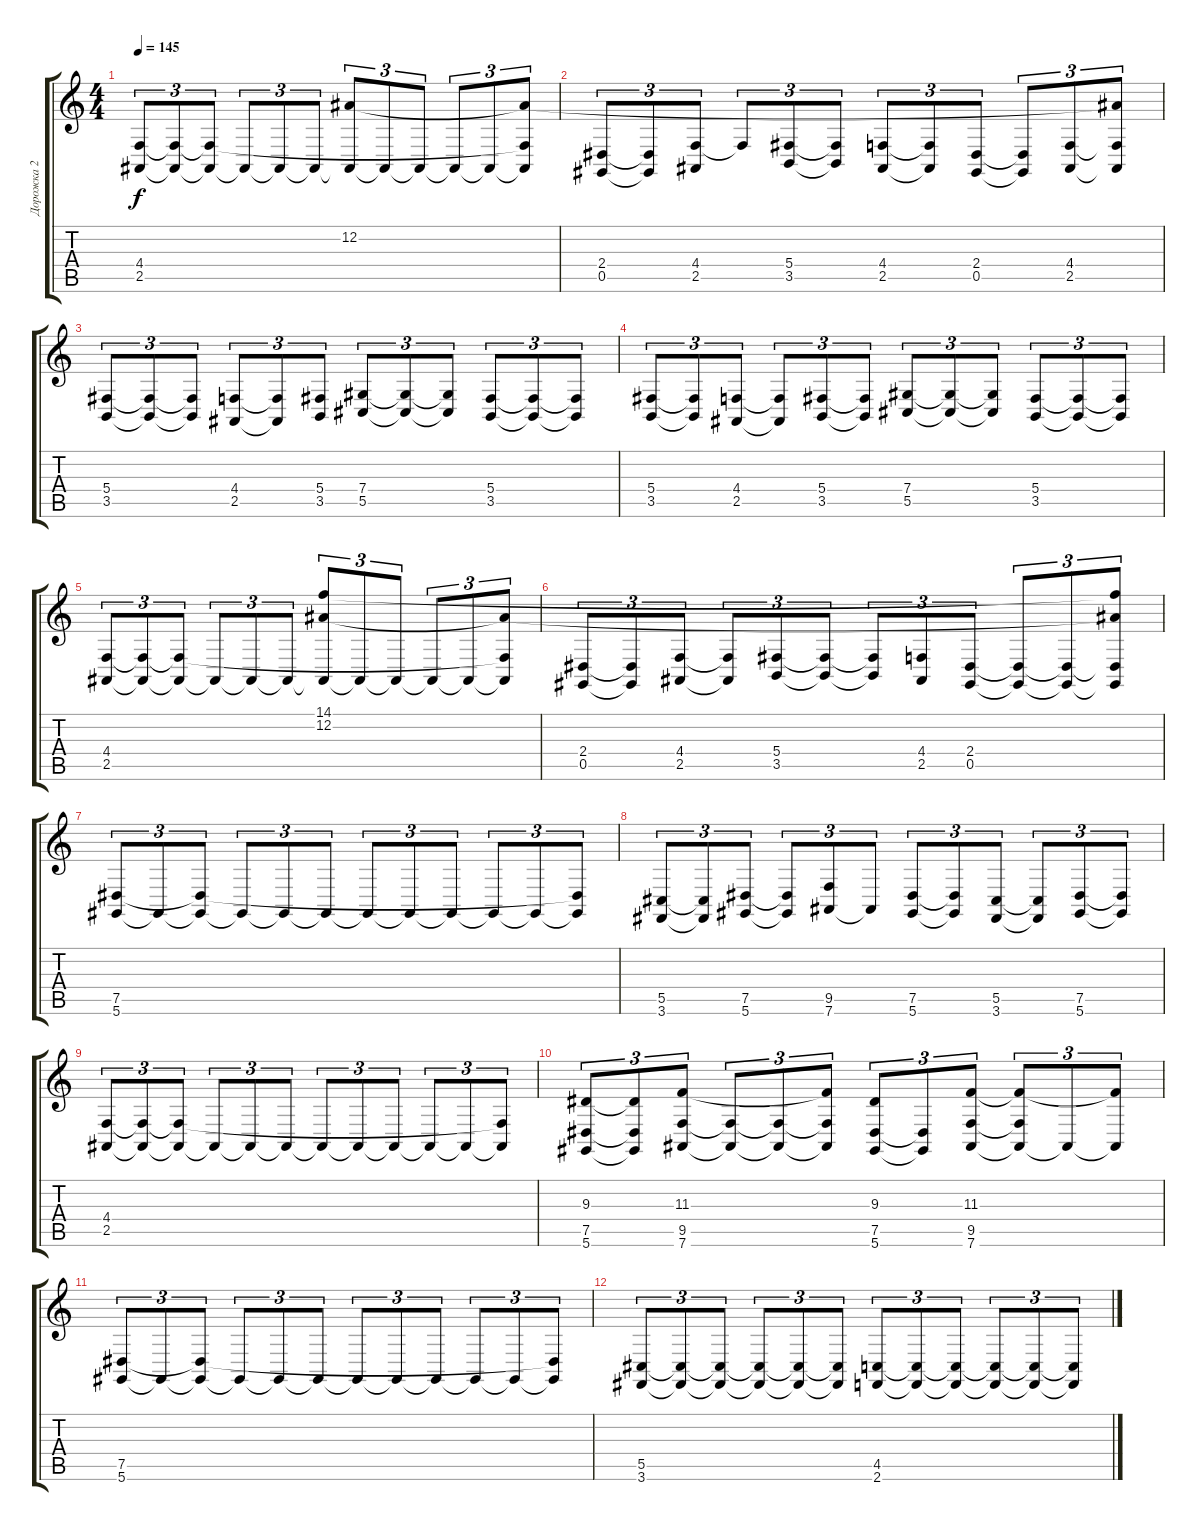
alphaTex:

\track ("Дорожка 2" "Дорожка 2") {instrument stringensemble1}
\staff {score tabs}
\tuning (Eb4 Bb3 Gb3 Db3 Ab2 Eb2) {hide}
\ts (4 4)
\tempo 145
\clef g2
\ks c
(4.4 2.5).8{tu (3 2) dy f} (4.4{t} 2.5{t}).8{tu (3 2)} (4.4{t} 2.5{t}).8{tu (3 2)} 2.5{t}.8{tu (3 2)} 2.5{t}.8{tu (3 2)} 2.5{t}.8{tu (3 2)} (12.2 2.5{t}).8{tu (3 2)} 2.5{t}.8{tu (3 2)} 2.5{t}.8{tu (3 2)} 2.5{t}.8{tu (3 2)} 2.5{t}.8{tu (3 2)} (12.2{t} 4.4{t} 2.5{t}).8{tu (3 2)} |
(2.4 0.5).8{tu (3 2)} (2.4{t} 0.5{t}).8{tu (3 2)} (4.4 2.5).8{tu (3 2)} 4.4{t}.8{tu (3 2)} (5.4 3.5).8{tu (3 2)} (5.4{t} 3.5{t}).8{tu (3 2)} (4.4 2.5).8{tu (3 2)} (4.4{t} 2.5{t}).8{tu (3 2)} (2.4 0.5).8{tu (3 2)} (2.4{t} 0.5{t}).8{tu (3 2)} (4.4 2.5).8{tu (3 2)} (12.2{t} 4.4{t} 2.5{t}).8{tu (3 2)} |
(5.4 3.5).8{tu (3 2)} (5.4{t} 3.5{t}).8{tu (3 2)} (5.4{t} 3.5{t}).8{tu (3 2)} (4.4 2.5).8{tu (3 2)} (4.4{t} 2.5{t}).8{tu (3 2)} (5.4 3.5).8{tu (3 2)} (7.4 5.5).8{tu (3 2)} (7.4{t} 5.5{t}).8{tu (3 2)} (7.4{t} 5.5{t}).8{tu (3 2)} (5.4 3.5).8{tu (3 2)} (5.4{t} 3.5{t}).8{tu (3 2)} (5.4{t} 3.5{t}).8{tu (3 2)} |
(5.4 3.5).8{tu (3 2)} (5.4{t} 3.5{t}).8{tu (3 2)} (4.4 2.5).8{tu (3 2)} (4.4{t} 2.5{t}).8{tu (3 2)} (5.4 3.5).8{tu (3 2)} (5.4{t} 3.5{t}).8{tu (3 2)} (7.4 5.5).8{tu (3 2)} (7.4{t} 5.5{t}).8{tu (3 2)} (7.4{t} 5.5{t}).8{tu (3 2)} (5.4 3.5).8{tu (3 2)} (5.4{t} 3.5{t}).8{tu (3 2)} (5.4{t} 3.5{t}).8{tu (3 2)} |
(4.4 2.5).8{tu (3 2)} (4.4{t} 2.5{t}).8{tu (3 2)} (4.4{t} 2.5{t}).8{tu (3 2)} 2.5{t}.8{tu (3 2)} 2.5{t}.8{tu (3 2)} 2.5{t}.8{tu (3 2)} (14.1 12.2 2.5{t}).8{tu (3 2)} 2.5{t}.8{tu (3 2)} 2.5{t}.8{tu (3 2)} 2.5{t}.8{tu (3 2)} 2.5{t}.8{tu (3 2)} (12.2{t} 4.4{t} 2.5{t}).8{tu (3 2)} |
(2.4 0.5).8{tu (3 2)} (2.4{t} 0.5{t}).8{tu (3 2)} (4.4 2.5).8{tu (3 2)} (4.4{t} 2.5{t}).8{tu (3 2)} (5.4 3.5).8{tu (3 2)} (5.4{t} 3.5{t}).8{tu (3 2)} (5.4{t} 3.5{t}).8{tu (3 2)} (4.4 2.5).8{tu (3 2)} (2.4 0.5).8{tu (3 2)} (2.4{t} 0.5{t}).8{tu (3 2)} (2.4{t} 0.5{t}).8{tu (3 2)} (14.1{t} 12.2{t} 2.4{t} 0.5{t}).8{tu (3 2)} |
(7.5 5.6).8{tu (3 2)} 5.6{t}.8{tu (3 2)} (7.5{t} 5.6{t}).8{tu (3 2)} 5.6{t}.8{tu (3 2)} 5.6{t}.8{tu (3 2)} 5.6{t}.8{tu (3 2)} 5.6{t}.8{tu (3 2)} 5.6{t}.8{tu (3 2)} 5.6{t}.8{tu (3 2)} 5.6{t}.8{tu (3 2)} 5.6{t}.8{tu (3 2)} (7.5{t} 5.6{t}).8{tu (3 2)} |
(5.5 3.6).8{tu (3 2)} (5.5{t} 3.6{t}).8{tu (3 2)} (7.5 5.6).8{tu (3 2)} (7.5{t} 5.6{t}).8{tu (3 2)} (9.5 7.6).8{tu (3 2)} 7.6{t}.8{tu (3 2)} (7.5 5.6).8{tu (3 2)} (7.5{t} 5.6{t}).8{tu (3 2)} (5.5 3.6).8{tu (3 2)} (5.5{t} 3.6{t}).8{tu (3 2)} (7.5 5.6).8{tu (3 2)} (7.5{t} 5.6{t}).8{tu (3 2)} |
(4.4 2.5).8{tu (3 2)} (4.4{t} 2.5{t}).8{tu (3 2)} (4.4{t} 2.5{t}).8{tu (3 2)} 2.5{t}.8{tu (3 2)} 2.5{t}.8{tu (3 2)} 2.5{t}.8{tu (3 2)} 2.5{t}.8{tu (3 2)} 2.5{t}.8{tu (3 2)} 2.5{t}.8{tu (3 2)} 2.5{t}.8{tu (3 2)} 2.5{t}.8{tu (3 2)} (4.4{t} 2.5{t}).8{tu (3 2)} |
(9.3 7.5 5.6).8{tu (3 2)} (9.3{t} 7.5{t} 5.6{t}).8{tu (3 2)} (11.3 9.5 7.6).8{tu (3 2)} (9.5{t} 7.6{t}).8{tu (3 2)} (9.5{t} 7.6{t}).8{tu (3 2)} (11.3{t} 9.5{t} 7.6{t}).8{tu (3 2)} (9.3 7.5 5.6).8{tu (3 2)} (7.5{t} 5.6{t}).8{tu (3 2)} (11.3 9.5 7.6).8{tu (3 2)} (11.3{t} 9.5{t} 7.6{t}).8{tu (3 2)} 7.6{t}.8{tu (3 2)} (11.3{t} 7.6{t}).8{tu (3 2)} |
(7.5 5.6).8{tu (3 2)} 5.6{t}.8{tu (3 2)} (7.5{t} 5.6{t}).8{tu (3 2)} 5.6{t}.8{tu (3 2)} 5.6{t}.8{tu (3 2)} 5.6{t}.8{tu (3 2)} 5.6{t}.8{tu (3 2)} 5.6{t}.8{tu (3 2)} 5.6{t}.8{tu (3 2)} 5.6{t}.8{tu (3 2)} 5.6{t}.8{tu (3 2)} (7.5{t} 5.6{t}).8{tu (3 2)} |
(5.5 3.6).8{tu (3 2)} (5.5{t} 3.6{t}).8{tu (3 2)} (5.5{t} 3.6{t}).8{tu (3 2)} (5.5{t} 3.6{t}).8{tu (3 2)} (5.5{t} 3.6{t}).8{tu (3 2)} (5.5{t} 3.6{t}).8{tu (3 2)} (4.5 2.6).8{tu (3 2)} (4.5{t} 2.6{t}).8{tu (3 2)} (4.5{t} 2.6{t}).8{tu (3 2)} (4.5{t} 2.6{t}).8{tu (3 2)} (4.5{t} 2.6{t}).8{tu (3 2)} (4.5{t} 2.6{t}).8{tu (3 2)}
